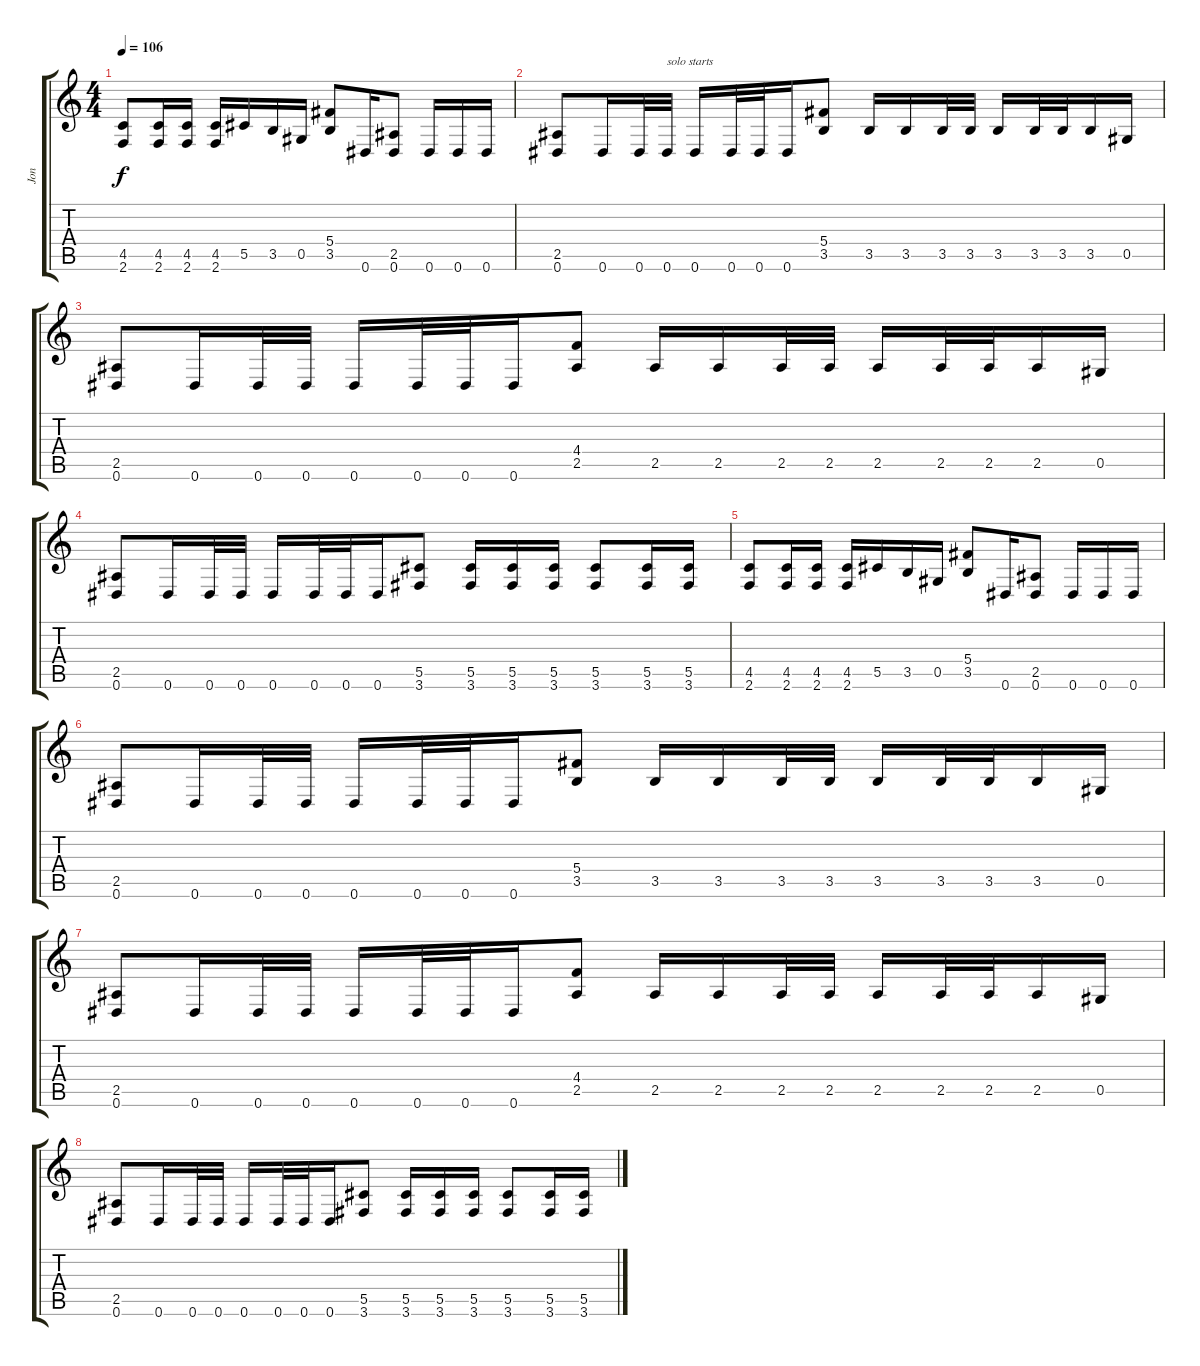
\track ("Jon" "Jon") {instrument distortionguitar}
\staff {score tabs}
\tuning (Eb4 Bb3 Gb3 Db3 Ab2 Eb2) {hide}
\ts (4 4)
\tempo 106
\clef g2
\ks c
(4.5 2.6).8{dy f} (4.5 2.6).16 (4.5 2.6).16 (4.5 2.6).16 5.5.16 3.5.16 0.5.16 (5.4 3.5).8 0.6.16 (2.5 0.6).8 0.6.16 0.6.16 0.6.16 |
(2.5 0.6).8 0.6.16 0.6.32 0.6.32{txt "solo starts"} 0.6.16 0.6.32 0.6.32 0.6.16 (5.4 3.5).8 3.5.16 3.5.16 3.5.32 3.5.32 3.5.16 3.5.32 3.5.32 3.5.16 0.5.16 |
(2.5 0.6).8 0.6.16 0.6.32 0.6.32 0.6.16 0.6.32 0.6.32 0.6.16 (4.4 2.5).8 2.5.16 2.5.16 2.5.32 2.5.32 2.5.16 2.5.32 2.5.32 2.5.16 0.5.16 |
(2.5 0.6).8 0.6.16 0.6.32 0.6.32 0.6.16 0.6.32 0.6.32 0.6.16 (5.5 3.6).8 (5.5 3.6).16 (5.5 3.6).16 (5.5 3.6).16 (5.5 3.6).8 (5.5 3.6).16 (5.5 3.6).16 |
(4.5 2.6).8 (4.5 2.6).16 (4.5 2.6).16 (4.5 2.6).16 5.5.16 3.5.16 0.5.16 (5.4 3.5).8 0.6.16 (2.5 0.6).8 0.6.16 0.6.16 0.6.16 |
(2.5 0.6).8 0.6.16 0.6.32 0.6.32 0.6.16 0.6.32 0.6.32 0.6.16 (5.4 3.5).8 3.5.16 3.5.16 3.5.32 3.5.32 3.5.16 3.5.32 3.5.32 3.5.16 0.5.16 |
(2.5 0.6).8 0.6.16 0.6.32 0.6.32 0.6.16 0.6.32 0.6.32 0.6.16 (4.4 2.5).8 2.5.16 2.5.16 2.5.32 2.5.32 2.5.16 2.5.32 2.5.32 2.5.16 0.5.16 |
(2.5 0.6).8 0.6.16 0.6.32 0.6.32 0.6.16 0.6.32 0.6.32 0.6.16 (5.5 3.6).8 (5.5 3.6).16 (5.5 3.6).16 (5.5 3.6).16 (5.5 3.6).8 (5.5 3.6).16 (5.5 3.6).16
